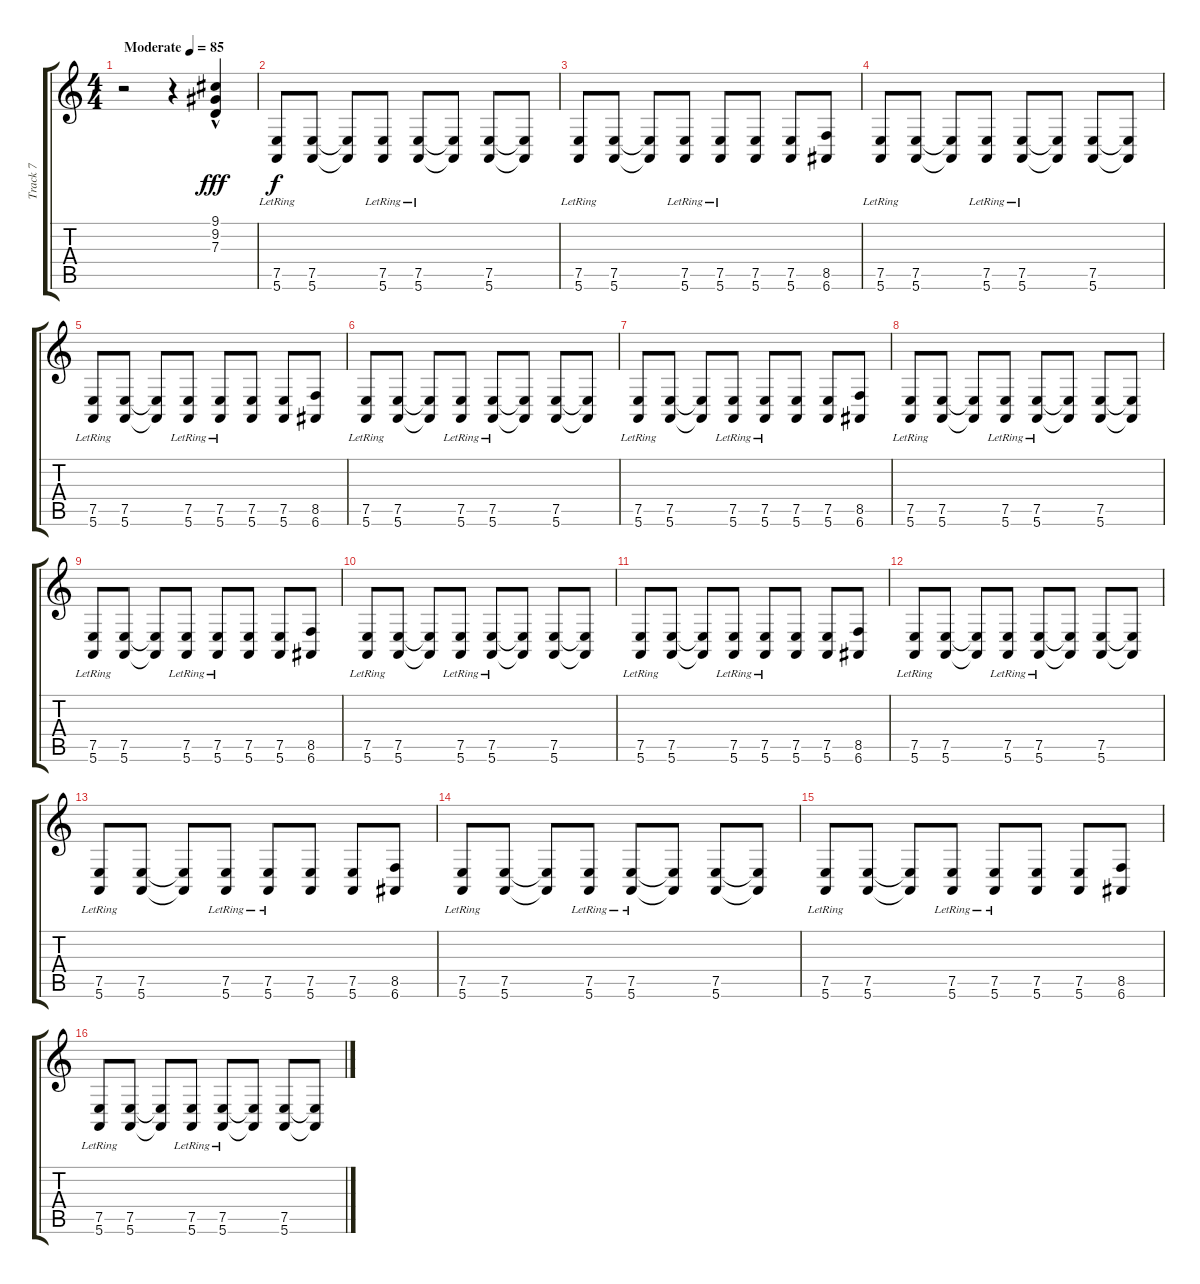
\track ("Track 7" "Track 7") {instrument lead4chiff}
\staff {score tabs}
\tuning (E4 B3 G3 D3 A2 E2) {hide}
\ts (4 4)
\tempo (85 "Moderate")
\clef g2
\ks c
r.2{dy fff instrument lead4chiff} r.4 (9.1{hac} 9.2{hac} 7.3{hac}).4{instrument reversecymbal} |
(7.5 5.6{lr}).8{dy f instrument lead4chiff} (7.5 5.6).8 (7.5{t} 5.6{t}).8 (7.5 5.6{lr}).8 (7.5 5.6{lr}).8 (7.5{t} 5.6{t}).8 (7.5 5.6).8 (7.5{t} 5.6{t}).8 |
(7.5 5.6{lr}).8 (7.5 5.6).8 (7.5{t} 5.6{t}).8 (7.5 5.6{lr}).8 (7.5 5.6{lr}).8 (7.5 5.6).8 (7.5 5.6).8 (8.5 6.6).8 |
(7.5 5.6{lr}).8 (7.5 5.6).8 (7.5{t} 5.6{t}).8 (7.5 5.6{lr}).8 (7.5 5.6{lr}).8 (7.5{t} 5.6{t}).8 (7.5 5.6).8 (7.5{t} 5.6{t}).8 |
(7.5 5.6{lr}).8 (7.5 5.6).8 (7.5{t} 5.6{t}).8 (7.5 5.6{lr}).8 (7.5 5.6{lr}).8 (7.5 5.6).8 (7.5 5.6).8 (8.5 6.6).8 |
(7.5 5.6{lr}).8 (7.5 5.6).8 (7.5{t} 5.6{t}).8 (7.5 5.6{lr}).8 (7.5 5.6{lr}).8 (7.5{t} 5.6{t}).8 (7.5 5.6).8 (7.5{t} 5.6{t}).8 |
(7.5 5.6{lr}).8 (7.5 5.6).8 (7.5{t} 5.6{t}).8 (7.5 5.6{lr}).8 (7.5 5.6{lr}).8 (7.5 5.6).8 (7.5 5.6).8 (8.5 6.6).8 |
(7.5 5.6{lr}).8 (7.5 5.6).8 (7.5{t} 5.6{t}).8 (7.5 5.6{lr}).8 (7.5 5.6{lr}).8 (7.5{t} 5.6{t}).8 (7.5 5.6).8 (7.5{t} 5.6{t}).8 |
(7.5 5.6{lr}).8 (7.5 5.6).8 (7.5{t} 5.6{t}).8 (7.5 5.6{lr}).8 (7.5 5.6{lr}).8 (7.5 5.6).8 (7.5 5.6).8 (8.5 6.6).8 |
(7.5 5.6{lr}).8 (7.5 5.6).8 (7.5{t} 5.6{t}).8 (7.5 5.6{lr}).8 (7.5 5.6{lr}).8 (7.5{t} 5.6{t}).8 (7.5 5.6).8 (7.5{t} 5.6{t}).8 |
(7.5 5.6{lr}).8 (7.5 5.6).8 (7.5{t} 5.6{t}).8 (7.5 5.6{lr}).8 (7.5 5.6{lr}).8 (7.5 5.6).8 (7.5 5.6).8 (8.5 6.6).8 |
(7.5 5.6{lr}).8 (7.5 5.6).8 (7.5{t} 5.6{t}).8 (7.5 5.6{lr}).8 (7.5 5.6{lr}).8 (7.5{t} 5.6{t}).8 (7.5 5.6).8 (7.5{t} 5.6{t}).8 |
(7.5 5.6{lr}).8 (7.5 5.6).8 (7.5{t} 5.6{t}).8 (7.5 5.6{lr}).8 (7.5 5.6{lr}).8 (7.5 5.6).8 (7.5 5.6).8 (8.5 6.6).8 |
(7.5 5.6{lr}).8 (7.5 5.6).8 (7.5{t} 5.6{t}).8 (7.5 5.6{lr}).8 (7.5 5.6{lr}).8 (7.5{t} 5.6{t}).8 (7.5 5.6).8 (7.5{t} 5.6{t}).8 |
(7.5 5.6{lr}).8 (7.5 5.6).8 (7.5{t} 5.6{t}).8 (7.5 5.6{lr}).8 (7.5 5.6{lr}).8 (7.5 5.6).8 (7.5 5.6).8 (8.5 6.6).8 |
(7.5 5.6{lr}).8 (7.5 5.6).8 (7.5{t} 5.6{t}).8 (7.5 5.6{lr}).8 (7.5 5.6{lr}).8 (7.5{t} 5.6{t}).8 (7.5 5.6).8 (7.5{t} 5.6{t}).8
